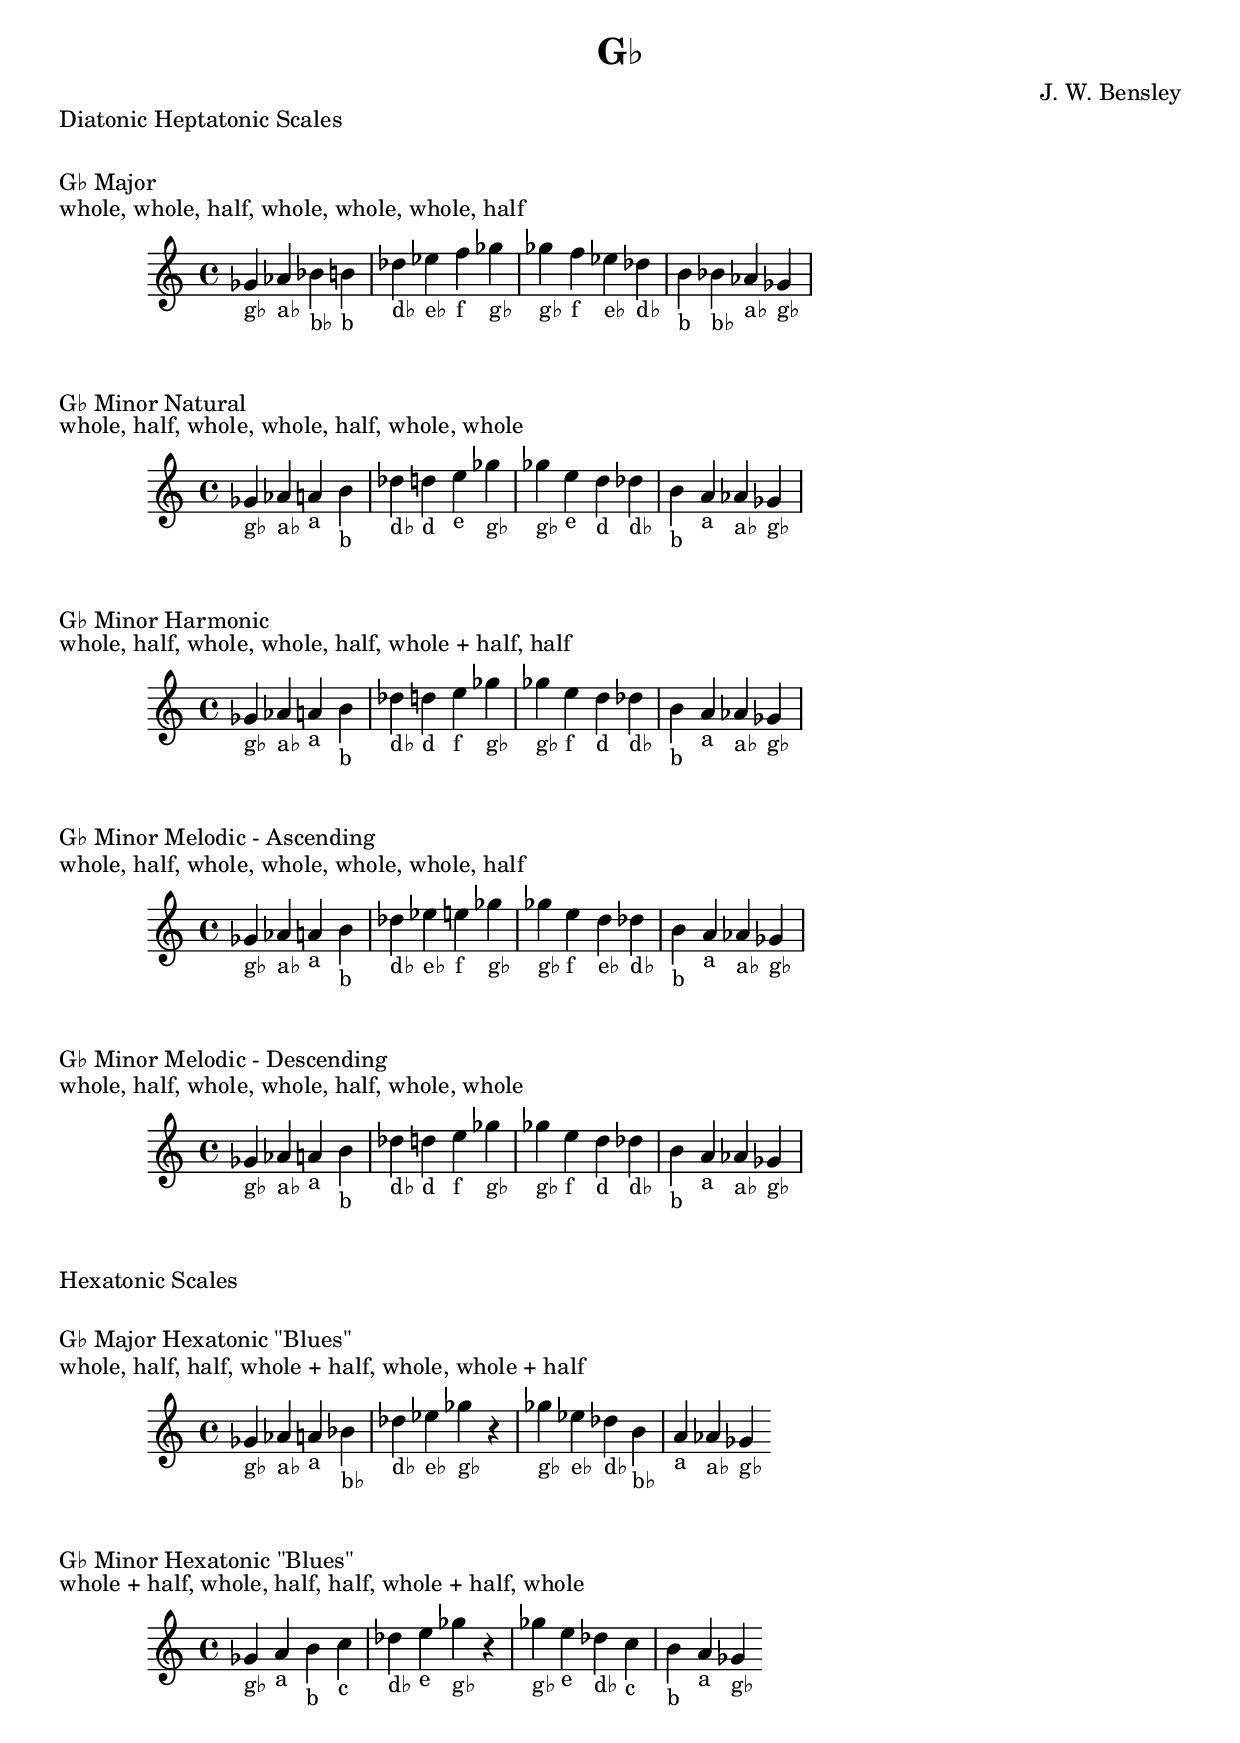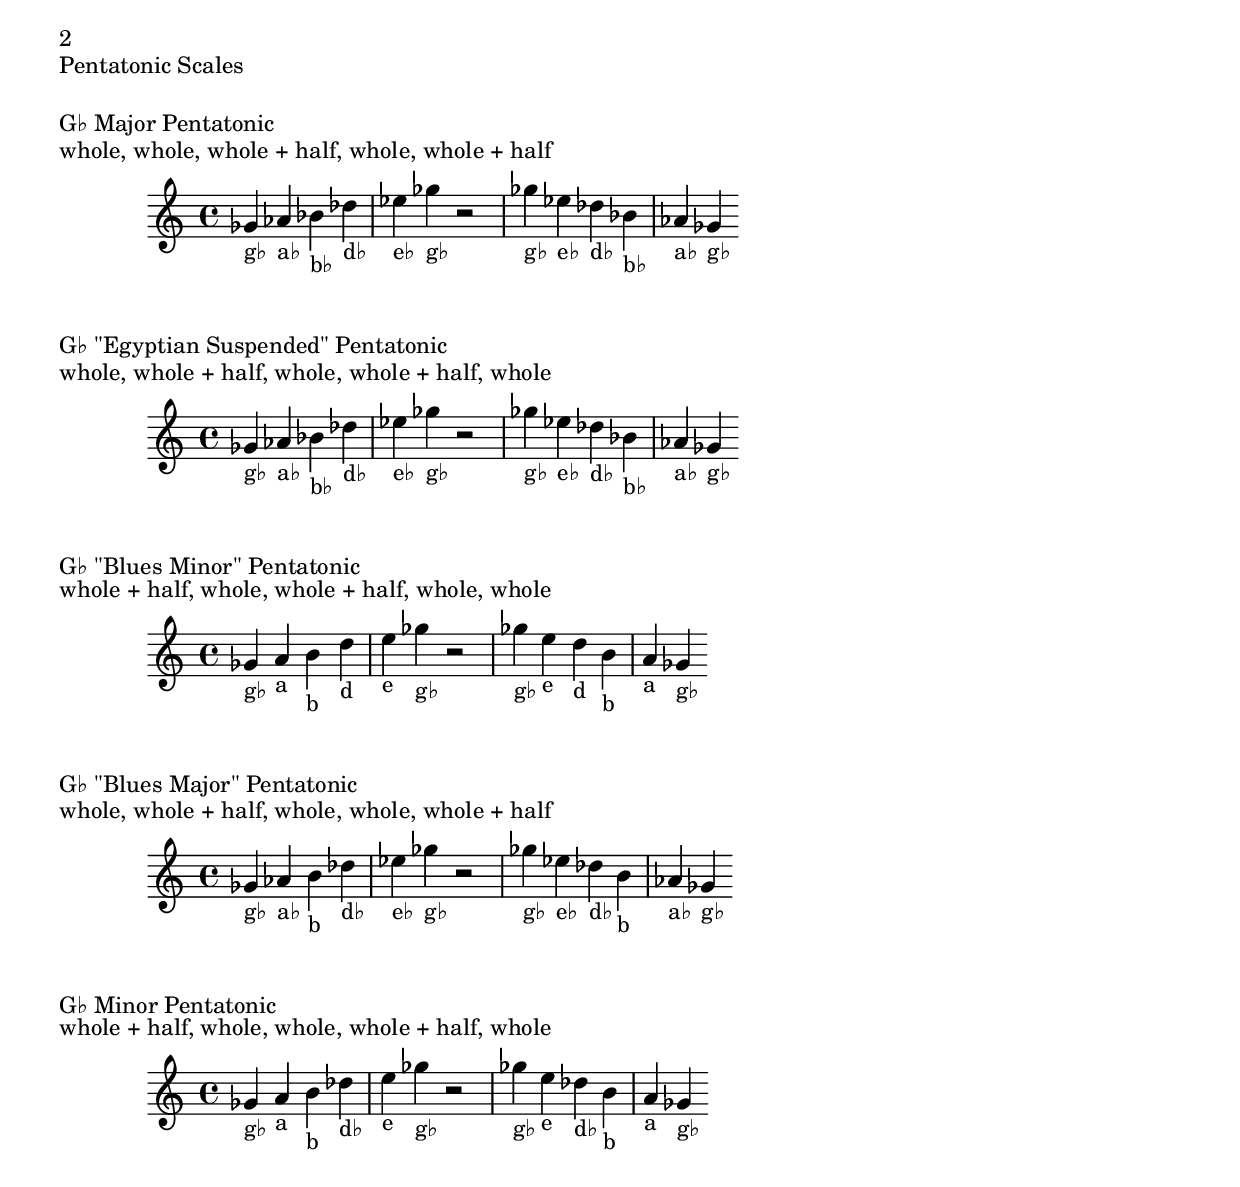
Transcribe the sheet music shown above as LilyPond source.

\version "2.18.2"
\language "english"

\header {
  title = "G♭"
  composer = "J. W. Bensley"
}\markup { "Diatonic Heptatonic Scales" }
\markup { \vspace #1 }

\markup { "G♭ Major" }
\markup { "whole, whole, half, whole, whole, whole, half" }
\score {
  \new PianoStaff {
    \clef "treble"
    \relative gflat' {
        gflat4-"g♭"
        aflat-"a♭"
        bflat-"b♭"
        b-"b"
        dflat-"d♭"
        eflat-"e♭"
        f-"f"
        gflat-"g♭" |
        gflat-"g♭"
        f-"f"
        eflat-"e♭"
        dflat-"d♭"
        b-"b"
        bflat-"b♭"
        aflat-"a♭"
        gflat4-"g♭"
    }
  }
}

\markup { "G♭ Minor Natural" }
\markup { "whole, half, whole, whole, half, whole, whole" }
\score {
  \new PianoStaff {
    \clef "treble"
    \relative gflat' {
        gflat4-"g♭"
        aflat-"a♭"
        a-"a"
        b-"b"
        dflat-"d♭"
        d-"d"
        e-"e"
        gflat-"g♭" |
        gflat-"g♭"
        e-"e"
        d-"d"
        dflat-"d♭"
        b-"b"
        a-"a"
        aflat-"a♭"
        gflat4-"g♭"
    }
  }
}


\markup { "G♭ Minor Harmonic" }
\markup { "whole, half, whole, whole, half, whole + half, half" }
\score {
  \new PianoStaff {
    \clef "treble"
    \relative gflat' {
        gflat4-"g♭"
        aflat-"a♭"
        a-"a"
        b-"b"
        dflat-"d♭"
        d-"d"
        e-"f"
        gflat-"g♭" |
        gflat-"g♭"
        e-"f"
        d-"d"
        dflat-"d♭"
        b-"b"
        a-"a"
        aflat-"a♭"
        gflat4-"g♭"
    }
  }
}

\markup { "G♭ Minor Melodic - Ascending" }
\markup { "whole, half, whole, whole, whole, whole, half" }
\score {
  \new PianoStaff {
    \clef "treble"
    \relative gflat' {
        gflat4-"g♭"
        aflat-"a♭"
        a-"a"
        b-"b"
        dflat-"d♭"
        eflat-"e♭"
        e-"f"
        gflat-"g♭" |
        gflat-"g♭"
        e-"f"
        d-"e♭"
        dflat-"d♭"
        b-"b"
        a-"a"
        aflat-"a♭"
        gflat4-"g♭"
    }
  }
}

\markup { "G♭ Minor Melodic - Descending" }
\markup { "whole, half, whole, whole, half, whole, whole" }
\score {
  \new PianoStaff {
    \clef "treble"
    \relative gflat' {
        gflat4-"g♭"
        aflat-"a♭"
        a-"a"
        b-"b"
        dflat-"d♭"
        d-"d"
        e-"f"
        gflat-"g♭" |
        gflat-"g♭"
        e-"f"
        d-"d"
        dflat-"d♭"
        b-"b"
        a-"a"
        aflat-"a♭"
        gflat4-"g♭"
    }
  }
}

\markup { "Hexatonic Scales" }
\markup { \vspace #1 }

\markup { "G♭ Major Hexatonic \"Blues\"" }
\markup { "whole, half, half, whole + half, whole, whole + half" }
\score {
  \new PianoStaff {
    \clef "treble"
    \relative gflat' {
        gflat4-"g♭"
        aflat-"a♭"
        a-"a"
        bflat-"b♭"
        dflat-"d♭"
        eflat-"e♭"
        gflat-"g♭"
        r4
        gflat4-"g♭"
        eflat-"e♭"
        dflat-"d♭"
        b-"b♭"
        a-"a"
        aflat-"a♭"
        gflat-"g♭"
    }
  }
}

\markup { "G♭ Minor Hexatonic \"Blues\"" }
\markup { "whole + half, whole, half, half, whole + half, whole" }
\score {
  \new PianoStaff {
    \time 4/4
    \clef "treble"
    \relative gflat' {
        gflat4-"g♭"
        a-"a"
        b-"b"
        c-"c"
        dflat-"d♭"
        e-"e"
        gflat-"g♭"
        r4
        gflat4-"g♭"
        e-"e"
        dflat-"d♭"
        c-"c"
        b-"b"
        a-"a"
        gflat-"g♭"
    }
  }
}

\markup { "Pentatonic Scales" }
\markup { \vspace #1 }

\markup { "G♭ Major Pentatonic" }
\markup { "whole, whole, whole + half, whole, whole + half" }
\score {
  \new PianoStaff {
    \clef "treble"
    \relative gflat' {
        gflat4-"g♭"
        aflat-"a♭"
        bflat-"b♭"
        dflat-"d♭"
        eflat-"e♭"
        gflat-"g♭"
        r2 |
        gflat4-"g♭"
        eflat-"e♭"
        dflat-"d♭"
        bflat-"b♭"
        aflat-"a♭"
        gflat-"g♭"
    }
  }
}

\markup { "G♭ \"Egyptian Suspended\" Pentatonic" }
\markup { "whole, whole + half, whole, whole + half, whole" }
\score {
  \new PianoStaff {
    \clef "treble"
    \relative gflat' {
        gflat4-"g♭"
        aflat-"a♭"
        bflat-"b♭"
        dflat-"d♭"
        eflat-"e♭"
        gflat-"g♭"
        r2 |
        gflat4-"g♭"
        eflat-"e♭"
        dflat-"d♭"
        bflat-"b♭"
        aflat-"a♭"
        gflat-"g♭"
    }
  }
}

\markup { "G♭ \"Blues Minor\" Pentatonic" }
\markup { "whole + half, whole, whole + half, whole, whole" }
\score {
  \new PianoStaff {
    \clef "treble"
    \relative gflat' {
        gflat4-"g♭"
        a-"a"
        b-"b"
        d-"d"
        e-"e"
        gflat-"g♭"
        r2 |
        gflat4-"g♭"
        e-"e"
        d-"d"
        b-"b"
        a-"a"
        gflat-"g♭"
    }
  }
}

\markup { "G♭ \"Blues Major\" Pentatonic" }
\markup { "whole, whole + half, whole, whole, whole + half" }
\score {
  \new PianoStaff {
    \clef "treble"
    \relative gflat' {
        gflat4-"g♭"
        aflat-"a♭"
        b-"b"
        dflat-"d♭"
        eflat-"e♭"
        gflat-"g♭"
        r2 |
        gflat4-"g♭"
        eflat-"e♭"
        dflat-"d♭"
        b-"b"
        aflat-"a♭"
        gflat-"g♭"
    }
  }
}

\markup { "G♭ Minor Pentatonic" }
\markup { "whole + half, whole, whole, whole + half, whole" }
\score {
  \new PianoStaff {
    \clef "treble"
    \relative gflat' {
        gflat4-"g♭"
        a-"a"
        b-"b"
        dflat-"d♭"
        e-"e"
        gflat-"g♭"
        r2 |
        gflat4-"g♭"
        e-"e"
        dflat-"d♭"
        b-"b"
        a-"a"
        gflat-"g♭"
    }
  }
}
